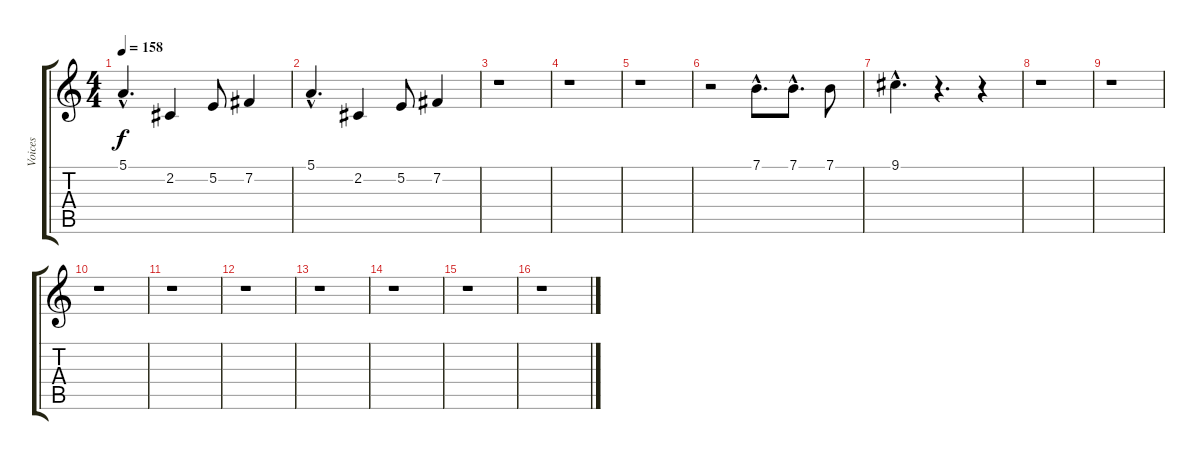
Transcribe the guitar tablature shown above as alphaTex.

\track ("Voices" "Voices") {instrument lead5charang}
\staff {score tabs}
\tuning (E4 B3 G3 D3 A2 E2) {hide}
\ts (4 4)
\tempo 158
\clef g2
\ks c
5.1{hac}.4{d dy f} 2.2.4 5.2.8 7.2.4 |
5.1{hac}.4{d} 2.2.4 5.2.8 7.2.4 |
r.1 |
r.1 |
r.1 |
r.2 7.1{hac}.8{d} 7.1{hac}.8{d} 7.1.8 |
9.1{hac}.4{d} r.4{d} r.4 |
r.1 |
r.1 |
r.1 |
r.1 |
r.1 |
r.1 |
r.1 |
r.1 |
r.1
